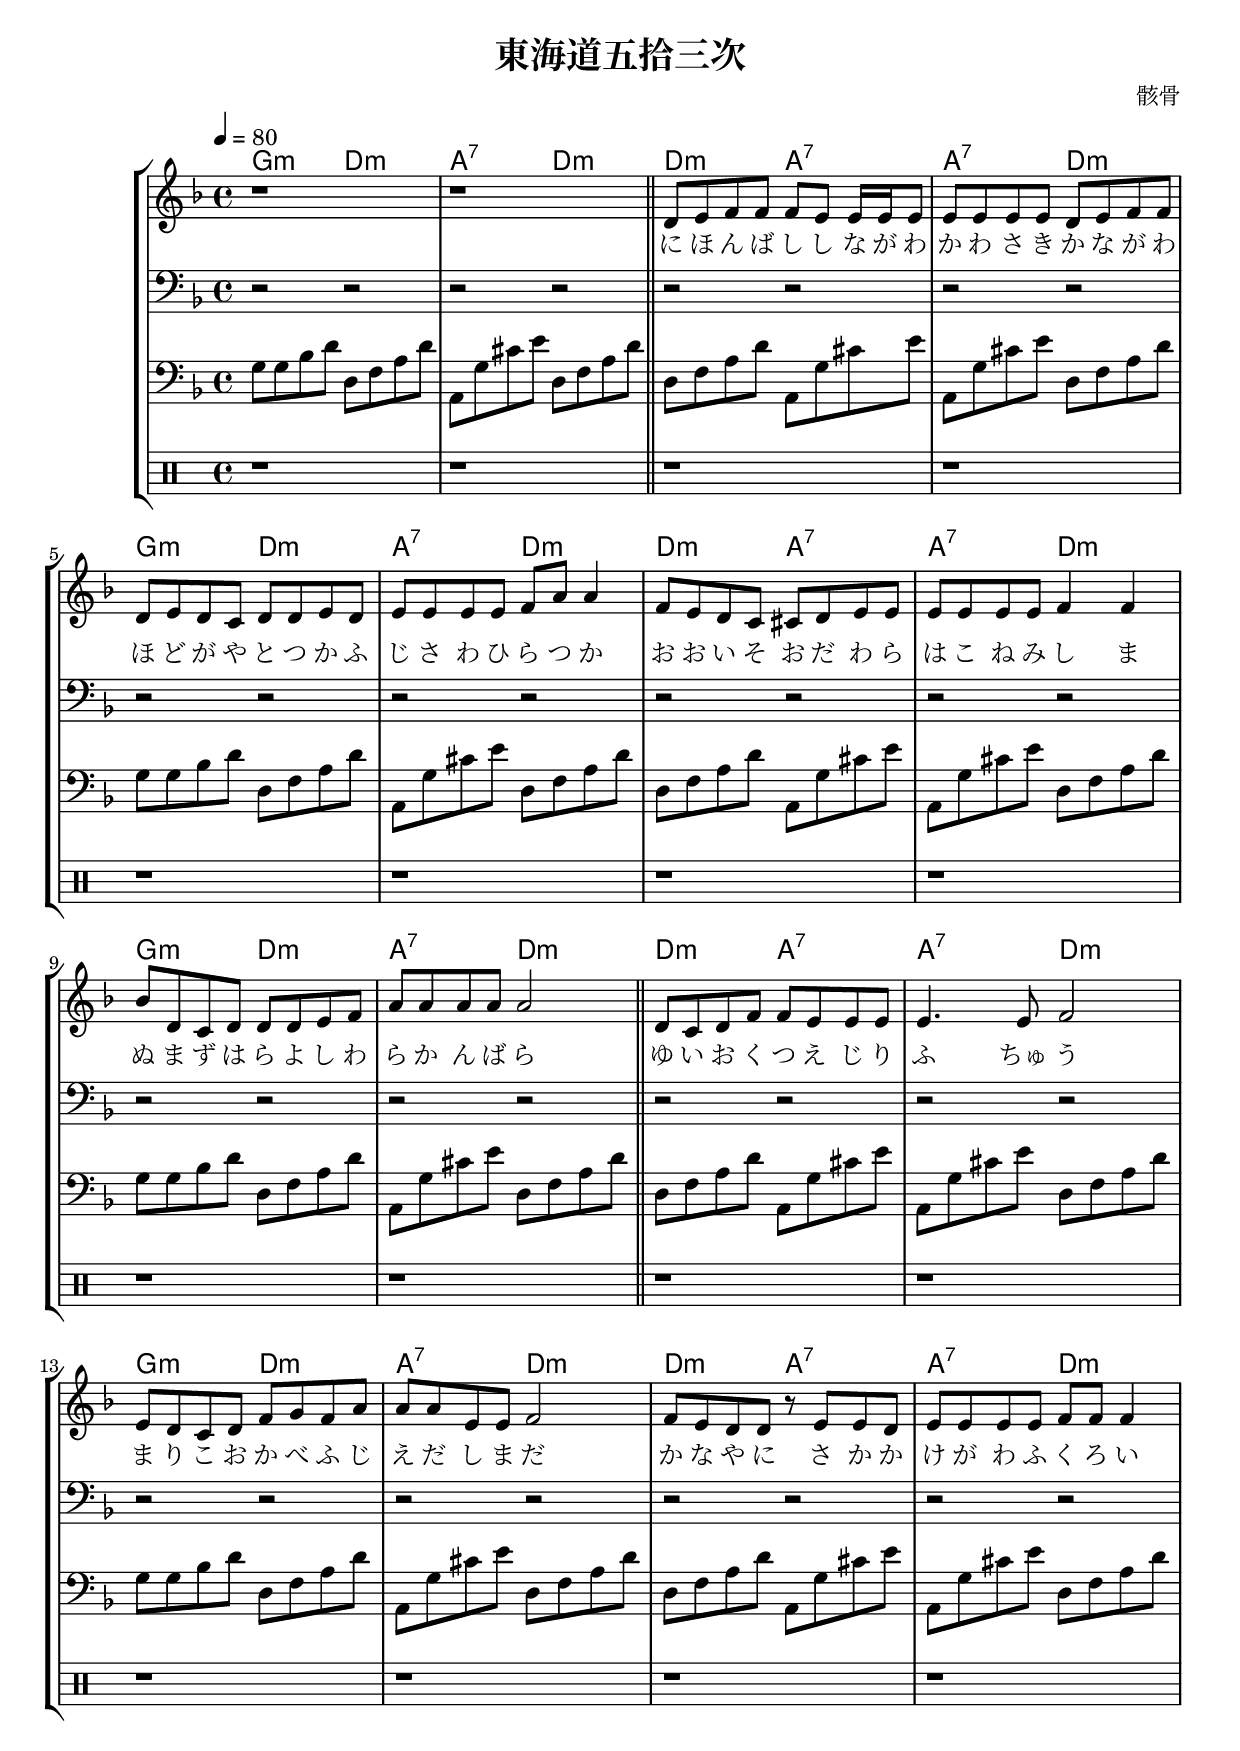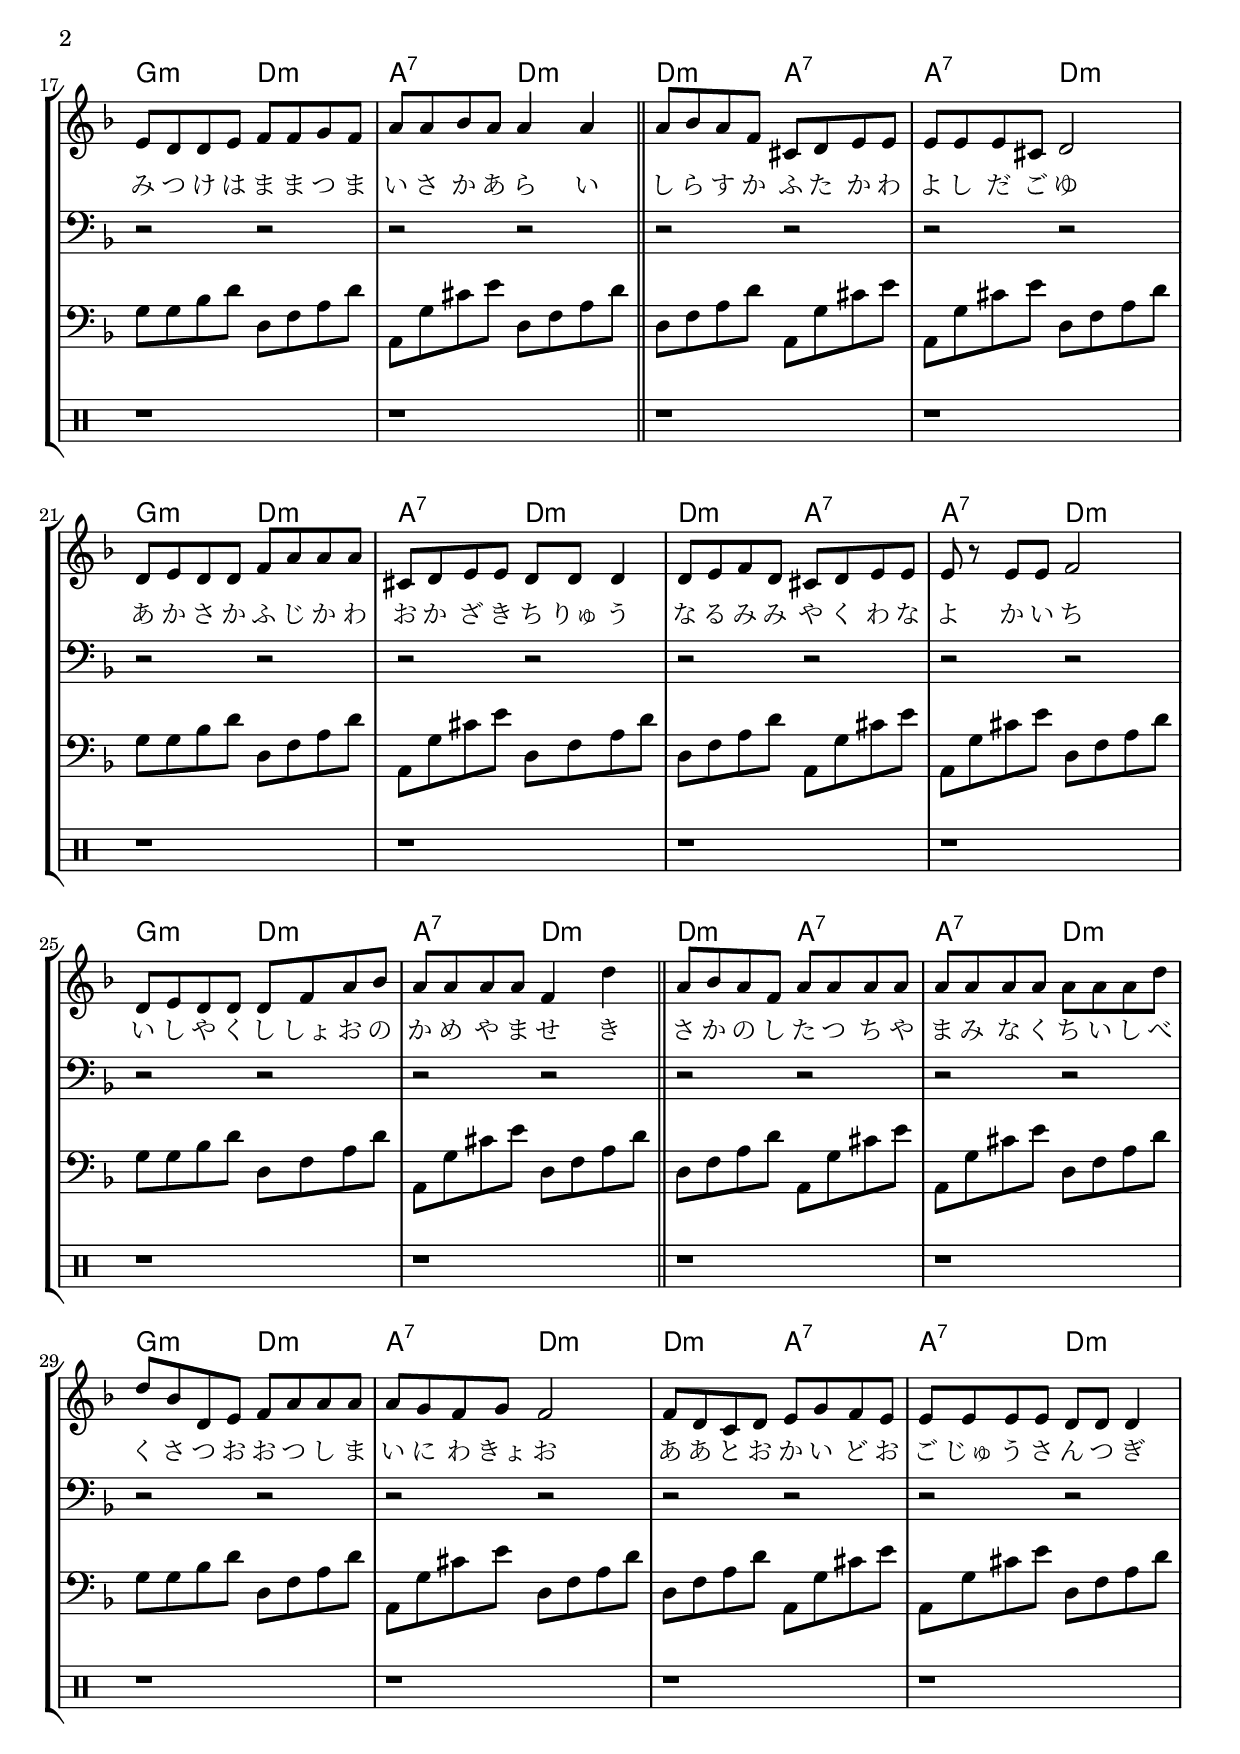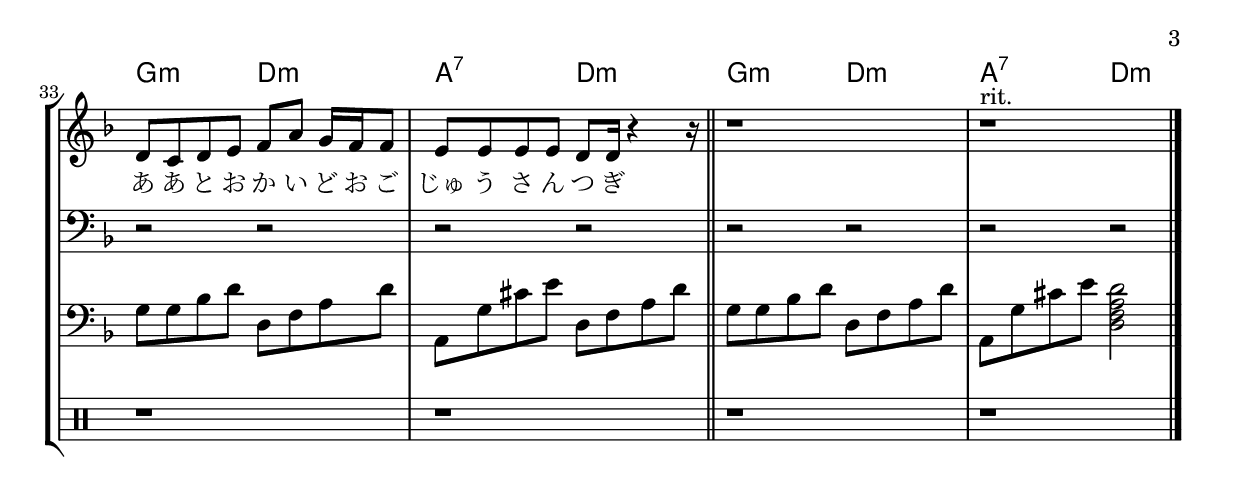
\version "2.12.1"

\header {
	title = \markup {東海道五拾三次}
	composer = \markup \center-column {骸骨}
}

harmony = \chordmode {
	g2:m d:m a:7 d:m 

	d:m a:7 a:7 d:m g:m d:m a:7 d:m d:m a:7 a:7 d:m g:m d:m a:7 d:m 

	d:m a:7 a:7 d:m g:m d:m a:7 d:m d:m a:7 a:7 d:m g:m d:m a:7 d:m 

	d:m a:7 a:7 d:m g:m d:m a:7 d:m d:m a:7 a:7 d:m g:m d:m a:7 d:m 

	d:m a:7 a:7 d:m g:m d:m a:7 d:m d:m a:7 a:7 d:m g:m d:m a:7 d:m 

	g:m d:m a:7 d:m 
}

melody = {
	\key f \major
	\tempo 4 = 80
	r1 | r1   
	\set Staff.midiInstrument = #"mmi0.38"
	 d'8  e'8  f'8  f'8  f'8  e'8  e'16  e'16  e'8 
	e'8  e'8  e'8  e'8  d'8  e'8  f'8  f'8 
	d'8  e'8  d'8  c'8  d'8  d'8  e'8  d'8 
	e'8  e'8  e'8  e'8  f'8  a'8  a'4 
	f'8  e'8  d'8  c'8  cis'8  d'8  e'8  e'8 
	e'8  e'8  e'8  e'8  f'4  f'4 
	bes'8  d'8  c'8  d'8  d'8  d'8  e'8  f'8 
	a'8  a'8  a'8  a'8  a'2
	\set Staff.midiInstrument = #"mmi0.38"
	 d'8  c'8  d'8  f'8  f'8  e'8  e'8  e'8 
	e'4.  e'8  f'2 
	e'8  d'8  c'8  d'8  f'8  g'8  f'8  a'8 
	a'8  a'8  e'8  e'8  f'2 
	f'8  e'8  d'8  d'8  r8  e'8  e'8  d'8 
	e'8  e'8  e'8  e'8  f'8  f'8  f'4 
	e'8  d'8  d'8  e'8  f'8  f'8  g'8  f'8 
	a'8  a'8  bes'8  a'8  a'4  a'4
	\set Staff.midiInstrument = #"mmi0.38"
	 a'8  bes'8  a'8  f'8  cis'8  d'8  e'8  e'8 
	e'8  e'8  e'8  cis'8  d'2 
	d'8  e'8  d'8  d'8  f'8  a'8  a'8  a'8 
	cis'8  d'8  e'8  e'8  d'8  d'8  d'4 
	d'8  e'8  f'8  d'8  cis'8  d'8  e'8  e'8 
	e'8  r8  e'8  e'8  f'2 
	d'8  e'8  d'8  d'8  d'8  f'8  a'8  bes'8 
	a'8  a'8  a'8  a'8  f'4  d''4
	\set Staff.midiInstrument = #"mmi0.38"
	 a'8  bes'8  a'8  f'8  a'8  a'8  a'8  a'8 
	a'8  a'8  a'8  a'8  a'8  a'8  a'8  d''8 
	d''8  bes'8  d'8  e'8  f'8  a'8  a'8  a'8 
	a'8  g'8  f'8  g'8  f'2 
	f'8  d'8  c'8  d'8  e'8  g'8  f'8  e'8 
	e'8  e'8  e'8  e'8  d'8  d'8  d'4 
	d'8  c'8  d'8  e'8  f'8  a'8  g'16  f'16  f'8 
	e'8  e'8  e'8  e'8  d'8  d'16  	r4~r16 	r1 | r1^"rit." \bar "|."
}

words = \lyricmode {
	
	に  ほ  ん  ば  し  し  な  が  わ  か  わ  さ  き  か  な  が  わ  ほ  ど  が  や  と  つ  か  ふ  じ  さ  わ  ひ  ら  つ  か  お  お  い  そ  お  だ  わ  ら  は  こ  ね  み  し  ま  ぬ  ま  ず  は  ら  よ  し  わ  ら  か  ん  ば  ら  
	ゆ  い  お  く  つ  え  じ  り  ふ  ちゅ  う  ま  り  こ  お  か  べ  ふ  じ  え  だ  し  ま  だ  か  な  や  に  さ  か  か  け  が  わ  ふ  く  ろ  い  み  つ  け  は  ま  ま  つ  ま  い  さ  か  あ  ら  い  
	し  ら  す  か  ふ  た  か  わ  よ  し  だ  ご  ゆ  あ  か  さ  か  ふ  じ  か  わ  お  か  ざ  き  ち  りゅ  う  な  る  み  み  や  く  わ  な  よ  か  い  ち  い  し  や  く  し  しょ  お  の  か  め  や  ま  せ  き  
	さ  か  の  し  た  つ  ち  や  ま  み  な  く  ち  い  し  べ  く  さ  つ  お  お  つ  し  ま  い  に  わ  きょ  お  あ  あ  と  お  か  い  ど  お  ご  じゅ  う  さ  ん  つ  ぎ  あ  あ  と  お  か  い  ど  お  ご  じゅ  う  さ  ん  つ  ぎ  
	
}

tempochange = {
	\tempo 4 = 80
	r1 | r1 \bar "||"
	\tempo 4 = 80
	r1 | r1 | r1 | r1 | r1 | r1 | r1 | r1 \bar "||"
	\tempo 4 = 80
	r1 | r1 | r1 | r1 | r1 | r1 | r1 | r1 \bar "||"
	\tempo 4 = 80
	r1 | r1 | r1 | r1 | r1 | r1 | r1 | r1 \bar "||"
	\tempo 4 = 80
	r1 | r1 | r1 | r1 | r1 | r1 | r1 | r1 \bar "||"
	\tempo 4 = 80
	r1 | \tempo 4 = 60 r2 \tempo 4 = 53 r2 \bar "|."
}

mainacc = {
	\clef bass
	\set Staff.midiInstrument = #"Steel Drums"
	\key f \major
	\tempo 4 = 80
	r2
	r2
	r2
	r2
	\bar "||"

	\set Staff.midiInstrument = #"Steel Drums"
	r2
	r2
	r2
	r2
	r2
	r2
	r2
	r2
	r2
	r2
	r2
	r2
	r2
	r2
	r2
	r2
	\bar "||"

	\set Staff.midiInstrument = #"Steel Drums"
	r2
	r2
	r2
	r2
	r2
	r2
	r2
	r2
	r2
	r2
	r2
	r2
	r2
	r2
	r2
	r2
	\bar "||"

	\set Staff.midiInstrument = #"Steel Drums"
	r2
	r2
	r2
	r2
	r2
	r2
	r2
	r2
	r2
	r2
	r2
	r2
	r2
	r2
	r2
	r2
	\bar "||"

	\set Staff.midiInstrument = #"Steel Drums"
	r2
	r2
	r2
	r2
	r2
	r2
	r2
	r2
	r2
	r2
	r2
	r2
	r2
	r2
	r2
	r2
	\bar "||"

	\set Staff.midiInstrument = #"Steel Drums"
	r2
	r2
	r2
	r2
	\bar "|."
}

subacc = {
	\clef bass
	\set Staff.midiInstrument = #"Shamisen"
	\key f \major
	\tempo 4 = 80
	g8 g8 bes8 d'8
	d8 f8 a8 d'8
	a,8 g8 cis'8 e'8
	d8 f8 a8 d'8
	\bar "||"

	\set Staff.midiInstrument = #"Shamisen"
	d8 f8 a8 d'8
	a,8 g8 cis'8 e'8
	a,8 g8 cis'8 e'8
	d8 f8 a8 d'8
	g8 g8 bes8 d'8
	d8 f8 a8 d'8
	a,8 g8 cis'8 e'8
	d8 f8 a8 d'8
	d8 f8 a8 d'8
	a,8 g8 cis'8 e'8
	a,8 g8 cis'8 e'8
	d8 f8 a8 d'8
	g8 g8 bes8 d'8
	d8 f8 a8 d'8
	a,8 g8 cis'8 e'8
	d8 f8 a8 d'8
	\bar "||"

	\set Staff.midiInstrument = #"Shamisen"
	d8 f8 a8 d'8
	a,8 g8 cis'8 e'8
	a,8 g8 cis'8 e'8
	d8 f8 a8 d'8
	g8 g8 bes8 d'8
	d8 f8 a8 d'8
	a,8 g8 cis'8 e'8
	d8 f8 a8 d'8
	d8 f8 a8 d'8
	a,8 g8 cis'8 e'8
	a,8 g8 cis'8 e'8
	d8 f8 a8 d'8
	g8 g8 bes8 d'8
	d8 f8 a8 d'8
	a,8 g8 cis'8 e'8
	d8 f8 a8 d'8
	\bar "||"

	\set Staff.midiInstrument = #"Shamisen"
	d8 f8 a8 d'8
	a,8 g8 cis'8 e'8
	a,8 g8 cis'8 e'8
	d8 f8 a8 d'8
	g8 g8 bes8 d'8
	d8 f8 a8 d'8
	a,8 g8 cis'8 e'8
	d8 f8 a8 d'8
	d8 f8 a8 d'8
	a,8 g8 cis'8 e'8
	a,8 g8 cis'8 e'8
	d8 f8 a8 d'8
	g8 g8 bes8 d'8
	d8 f8 a8 d'8
	a,8 g8 cis'8 e'8
	d8 f8 a8 d'8
	\bar "||"

	\set Staff.midiInstrument = #"Shamisen"
	d8 f8 a8 d'8
	a,8 g8 cis'8 e'8
	a,8 g8 cis'8 e'8
	d8 f8 a8 d'8
	g8 g8 bes8 d'8
	d8 f8 a8 d'8
	a,8 g8 cis'8 e'8
	d8 f8 a8 d'8
	d8 f8 a8 d'8
	a,8 g8 cis'8 e'8
	a,8 g8 cis'8 e'8
	d8 f8 a8 d'8
	g8 g8 bes8 d'8
	d8 f8 a8 d'8
	a,8 g8 cis'8 e'8
	d8 f8 a8 d'8
	\bar "||"

	\set Staff.midiInstrument = #"Shamisen"
	g8 g8 bes8 d'8
	d8 f8 a8 d'8
	a,8 g8 cis'8 e'8
	<d f a d'>2
	\bar "|."
}

percA = {
	\drummode {
	r1 |r1 \bar "||"
	r1 |r1 |r1 |r1 |r1 |r1 |r1 |r1 \bar "||"
	r1 |r1 |r1 |r1 |r1 |r1 |r1 |r1 \bar "||"
	r1 |r1 |r1 |r1 |r1 |r1 |r1 |r1 \bar "||"
	r1 |r1 |r1 |r1 |r1 |r1 |r1 |r1 \bar "||"
	r1 |r1 \bar "|."
	}
}

percB = {
	\drummode {
	r1 |r1 \bar "||"
	r1 |r1 |r1 |r1 |r1 |r1 |r1 |r1 \bar "||"
	r1 |r1 |r1 |r1 |r1 |r1 |r1 |r1 \bar "||"
	r1 |r1 |r1 |r1 |r1 |r1 |r1 |r1 \bar "||"
	r1 |r1 |r1 |r1 |r1 |r1 |r1 |r1 \bar "||"
	r1 |r1 \bar "|."
	}
}

percC = {
	\drummode {
	r1 |r1 \bar "||"
	r1 |r1 |r1 |r1 |r1 |r1 |r1 |r1 \bar "||"
	r1 |r1 |r1 |r1 |r1 |r1 |r1 |r1 \bar "||"
	r1 |r1 |r1 |r1 |r1 |r1 |r1 |r1 \bar "||"
	r1 |r1 |r1 |r1 |r1 |r1 |r1 |r1 \bar "||"
	r1 |r1 \bar "|."
	}
}

percD = {
	\drummode {
	r1 |r1 \bar "||"
	r1 |r1 |r1 |r1 |r1 |r1 |r1 |r1 \bar "||"
	r1 |r1 |r1 |r1 |r1 |r1 |r1 |r1 \bar "||"
	r1 |r1 |r1 |r1 |r1 |r1 |r1 |r1 \bar "||"
	r1 |r1 |r1 |r1 |r1 |r1 |r1 |r1 \bar "||"
	r1 |r1 \bar "|."
	}
}

percE = {
	\drummode {
	r1 |r1 \bar "||"
	r1 |r1 |r1 |r1 |r1 |r1 |r1 |r1 \bar "||"
	r1 |r1 |r1 |r1 |r1 |r1 |r1 |r1 \bar "||"
	r1 |r1 |r1 |r1 |r1 |r1 |r1 |r1 \bar "||"
	r1 |r1 |r1 |r1 |r1 |r1 |r1 |r1 \bar "||"
	r1 |r1 \bar "|."
	}
}

\score {
	<<
		\new StaffGroup <<
			\new ChordNames {\harmony}
			\new Voice = "melody" {\melody}
			\new Lyrics \lyricsto "melody" \words
			\new Staff = "mainacc" {\mainacc}
			\new Staff = "subacc" {\subacc}
			\new DrumStaff <<
				\new DrumVoice {\percA}
				\new DrumVoice {\percB}
				\new DrumVoice {\percC}
				\new DrumVoice {\percD}
				\new DrumVoice {\percE}
			>>
		>>
	>>
	\layout { }
}
